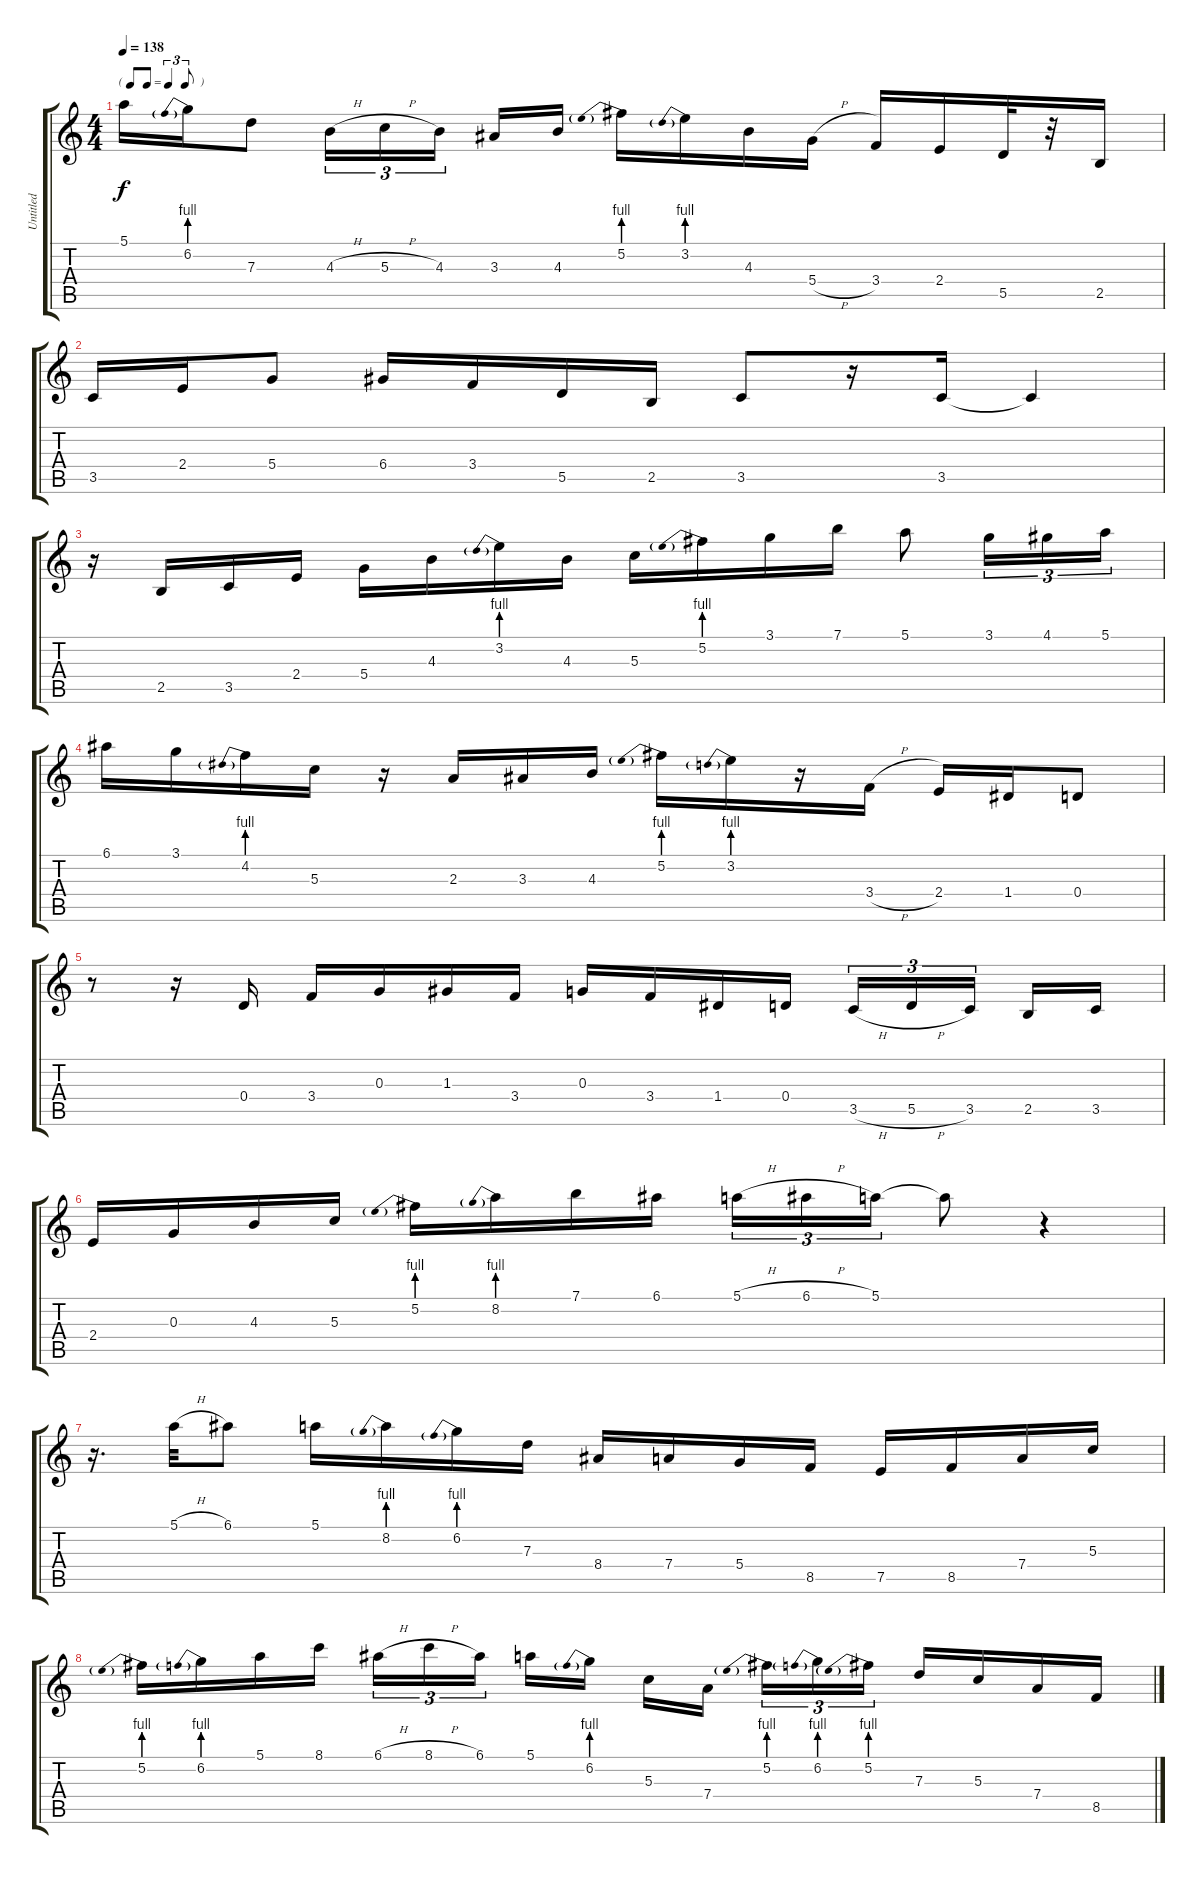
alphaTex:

\track ("Untitled" "Untitled") {instrument acousticguitarsteel}
\staff {score tabs}
\tuning (E4 B3 G3 D3 A2 E2) {hide}
\ts (4 4)
\tf triplet8th
\tempo 138
\clef g2
\ks c
5.1.16{dy f} 6.2{be (prebend 0 4 60 4)}.16 7.3.8 4.3{h}.16{tu (3 2)} 5.3{h}.16{tu (3 2)} 4.3.16{tu (3 2) beam splitsecondary} 3.3.16 4.3.16 5.2{be (prebend 0 4 60 4)}.16 3.2{be (prebend 0 4 60 4)}.16 4.3.16 5.4{h}.16 3.4.16 2.4.16 5.5.32 r.32 2.5.16 |
3.5.16 2.4.16 5.4.8 6.4.16 3.4.16 5.5.16 2.5.16 3.5.8 r.16 3.5.16 3.5{t}.4 |
r.16 2.5.16 3.5.16 2.4.16 5.4.16 4.3.16 3.2{be (prebend 0 4 60 4)}.16 4.3.16 5.3.16 5.2{be (prebend 0 4 60 4)}.16 3.1.16 7.1.16 5.1.8 3.1.16{tu (3 2)} 4.1.16{tu (3 2)} 5.1.16{tu (3 2)} |
6.1.16 3.1.16 4.2{be (prebend 0 4 60 4)}.16 5.3.16 r.16 2.3.16 3.3.16 4.3.16 5.2{be (prebend 0 4 60 4)}.16 3.2{be (prebend 0 4 60 4)}.16 r.16 3.4{h}.16 2.4.16 1.4.16 0.4.8 |
r.8 r.16 0.4.16 3.4.16 0.3.16 1.3.16 3.4.16 0.3.16 3.4.16 1.4.16 0.4.16 3.5{h}.16{tu (3 2)} 5.5{h}.16{tu (3 2)} 3.5.16{tu (3 2) beam splitsecondary} 2.5.16 3.5.16 |
2.4.16 0.3.16 4.3.16 5.3.16 5.2{be (prebend 0 4 60 4)}.16 8.2{be (prebend 0 4 60 4)}.16 7.1.16 6.1.16 5.1{h}.16{tu (3 2)} 6.1{h}.16{tu (3 2)} 5.1.16{tu (3 2)} 5.1{t}.8 r.4 |
r.16{d} 5.1{h}.32 6.1.8 5.1.16 8.2{be (prebend 0 4 60 4)}.16 6.2{be (prebend 0 4 60 4)}.16 7.3.16 8.4.16 7.4.16 5.4.16 8.5.16 7.5.16 8.5.16 7.4.16 5.3.16 |
5.2{be (prebend 0 4 60 4)}.16 6.2{be (prebend 0 4 60 4)}.16 5.1.16 8.1.16 6.1{h}.16{tu (3 2)} 8.1{h}.16{tu (3 2)} 6.1.16{tu (3 2) beam splitsecondary} 5.1.16 6.2{be (prebend 0 4 60 4)}.16 5.3.16 7.4.16{beam splitsecondary} 5.2{be (prebend 0 4 60 4)}.16{tu (3 2)} 6.2{be (prebend 0 4 60 4)}.16{tu (3 2)} 5.2{be (prebend 0 4 60 4)}.16{tu (3 2)} 7.3.16 5.3.16 7.4.16 8.5.16
